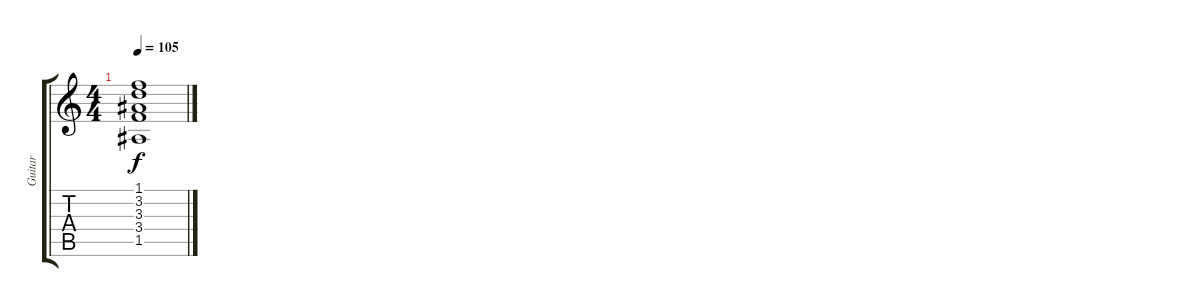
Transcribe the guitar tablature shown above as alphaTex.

\track ("Guitar" "Guitar") {instrument acousticguitarsteel}
\staff {score tabs}
\tuning (E4 B3 G3 D3 A2 E2) {hide}
\ts (4 4)
\tempo 105
\clef g2
\ks c
(1.1 3.2 3.3 3.4 1.5).1{dy f}
